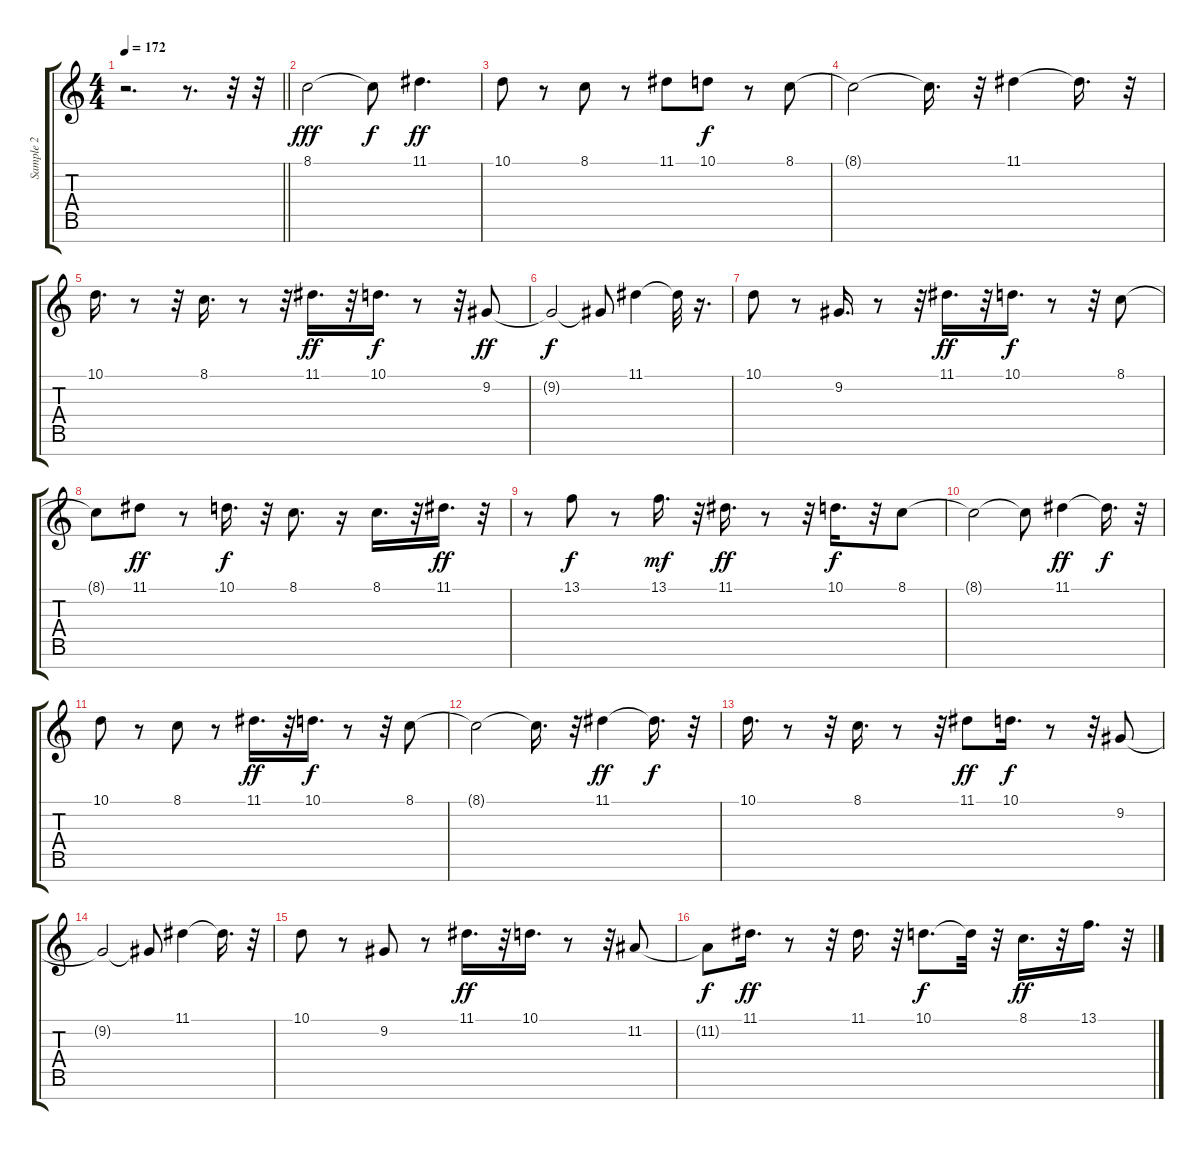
\track ("Sample 2" "Sample 2") {instrument lead1square}
\staff {score tabs}
\tuning (E4 B3 G3 D3 A2 E2 B1) {hide}
\ts (4 4)
\tempo 172
\clef g2
\barLineRight lightlight
\ks c
r.2{d dy fff} r.8{d} r.32 r.32 |
\section ("" " ")
8.1.2 8.1{t}.8{dy f} 11.1.4{d dy ff} |
10.1.8 r.8 8.1.8 r.8 11.1.8 10.1.8{dy f} r.8 8.1.8 |
8.1{t}.2 8.1{t}.16{d} r.32 11.1.4 11.1{t}.16{d} r.32 |
10.1.16{d} r.8 r.32 8.1.16{d} r.8 r.32 11.1.16{d dy ff} r.32 10.1.16{d dy f} r.8 r.32 9.2.8{dy ff} |
9.2{t}.2{dy f} 9.2{t}.8 11.1.4 11.1{t}.32 r.16{d} |
10.1.8 r.8 9.2.16{d} r.8 r.32 11.1.16{d dy ff} r.32 10.1.16{d dy f} r.8 r.32 8.1.8 |
8.1{t}.8 11.1.8{dy ff} r.8 10.1.16{d dy f} r.32 8.1.8{d} r.16 8.1.16{d} r.32 11.1.16{d dy ff} r.32 |
r.8 13.1.8{dy f} r.8 13.1.16{d dy mf} r.32 11.1.16{d dy ff} r.8 r.32 10.1.16{d dy f} r.32 8.1.8 |
8.1{t}.2 8.1{t}.8 11.1.4{dy ff} 11.1{t}.16{d dy f} r.32 |
10.1.8 r.8 8.1.8 r.8 11.1.16{d dy ff} r.32 10.1.16{d dy f} r.8 r.32 8.1.8 |
8.1{t}.2 8.1{t}.16{d} r.32 11.1.4{dy ff} 11.1{t}.16{d dy f} r.32 |
10.1.16{d} r.8 r.32 8.1.16{d} r.8 r.32 11.1.8{dy ff} 10.1.16{d dy f} r.8 r.32 9.2.8 |
9.2{t}.2 9.2{t}.8 11.1.4 11.1{t}.16{d} r.32 |
10.1.8 r.8 9.2.8 r.8 11.1.16{d dy ff} r.32 10.1.16{d} r.8 r.32 11.2.8 |
11.2{t}.8{dy f} 11.1.16{d dy ff} r.8 r.32 11.1.16{d} r.32 10.1.8{d dy f} 10.1{t}.32 r.32 8.1.16{d dy ff} r.32 13.1.16{d} r.32
